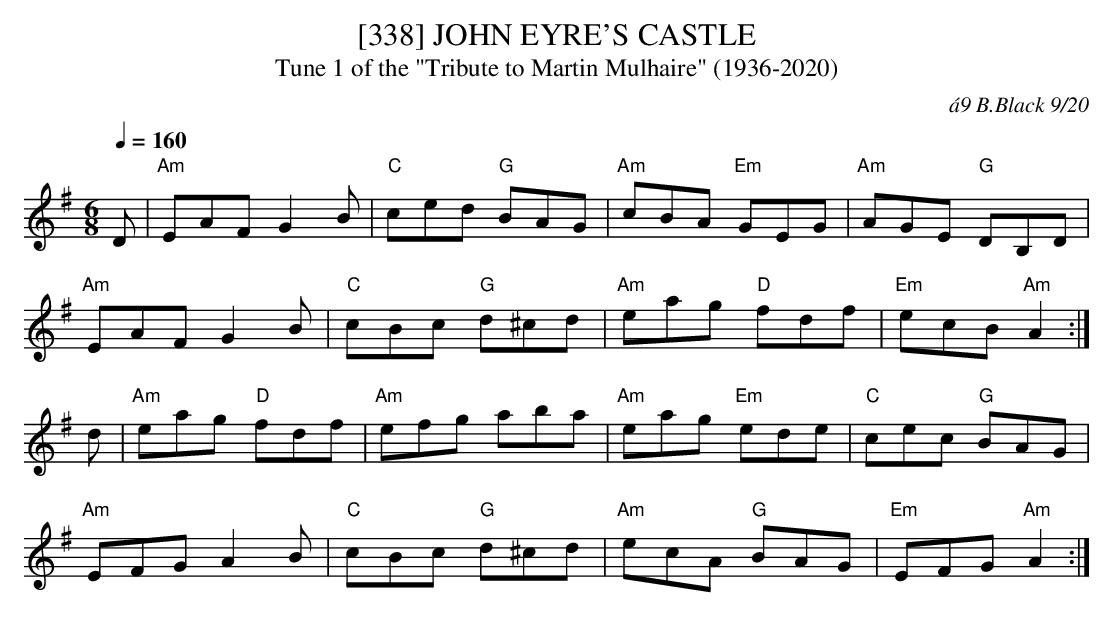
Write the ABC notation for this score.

X:1
T:[338] JOHN EYRE'S CASTLE
T:Tune 1 of the "Tribute to Martin Mulhaire" (1936-2020)
C:\'a9 B.Black 9/20
M:6/8
Q:1/4=160
K:G % A dorian
D|"Am"EAF G2B|"C"ced "G"BAG|"Am"cBA "Em"GEG|"Am"AGE "G"DB,D|
"Am"EAF G2B|"C"cBc "G"d^cd|"Am"eag "D"fdf|"Em"ecB "Am"A2:|
d|"Am"eag "D"fdf|"Am"efg aba|"Am"eag "Em"ede|"C"cec "G"BAG|
"Am"EFG A2B|"C"cBc "G"d^cd|"Am"ecA "G"BAG|"Em"EFG "Am"A2 :|
